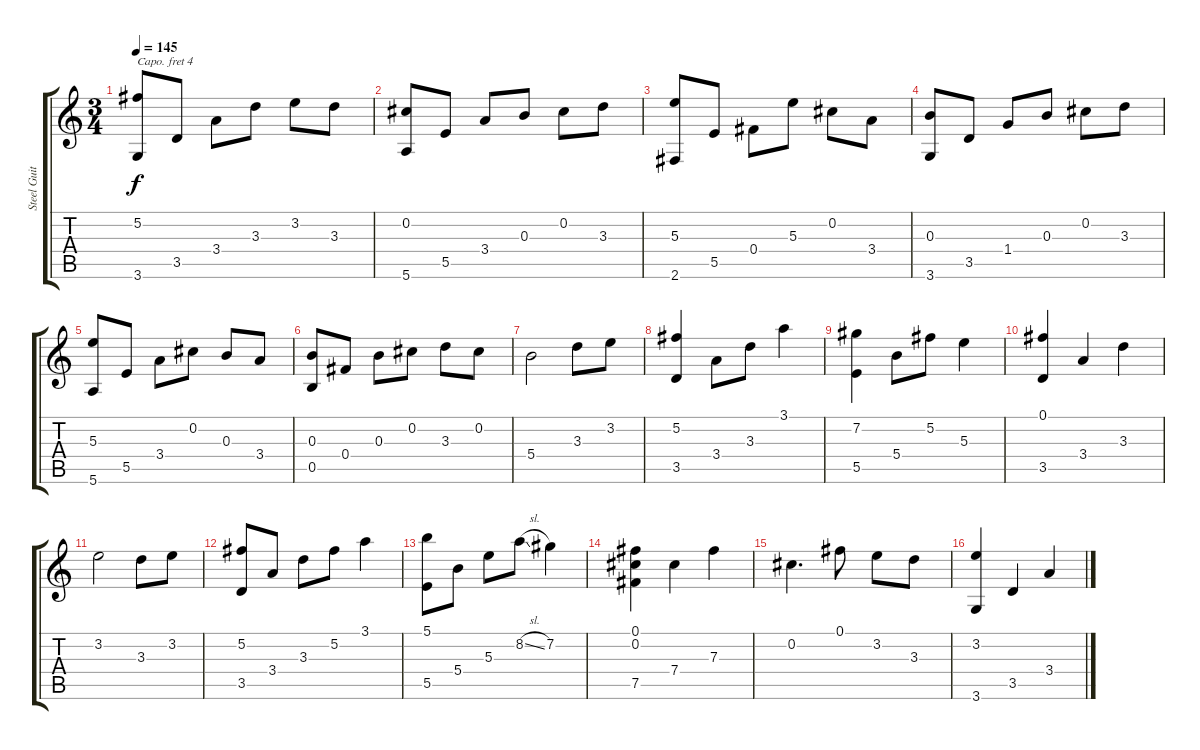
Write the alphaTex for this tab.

\track ("Steel Guitar" "Steel Guit") {instrument acousticguitarsteel}
\staff {score tabs}
\capo 4
\tuning (D4 A3 G3 D3 G2 C2) {hide}
\ts (3 4)
\tempo 145
\clef g2
\ks c
(5.2 3.6).8{dy f} 3.5.8 3.4.8 3.3.8 3.2.8 3.3.8 |
(0.2 5.6).8 5.5.8 3.4.8 0.3.8 0.2.8 3.3.8 |
(5.3 2.6).8 5.5.8 0.4.8 5.3.8 0.2.8 3.4.8 |
(0.3 3.6).8 3.5.8 1.4.8 0.3.8 0.2.8 3.3.8 |
(5.3 5.6).8 5.5.8 3.4.8 0.2.8 0.3.8 3.4.8 |
(0.3 0.5).8 0.4.8 0.3.8 0.2.8 3.3.8 0.2.8 |
5.4.2 3.3.8 3.2.8 |
(5.2 3.5).4 3.4.8 3.3.8 3.1.4 |
(7.2 5.5).4 5.4.8 5.2.8 5.3.4 |
(0.1 3.5).4 3.4.4 3.3.4 |
3.2.2 3.3.8 3.2.8 |
(5.2 3.5).8 3.4.8 3.3.8 5.2.8 3.1.4 |
(5.1 5.5).8 5.4.8 5.3.8 8.2{sl}.8 7.2.4 |
(0.1 0.2 7.5).4 7.4.4 7.3.4 |
0.2.4{d} 0.1.8 3.2.8 3.3.8 |
(3.2 3.6).4 3.5.4 3.4.4
